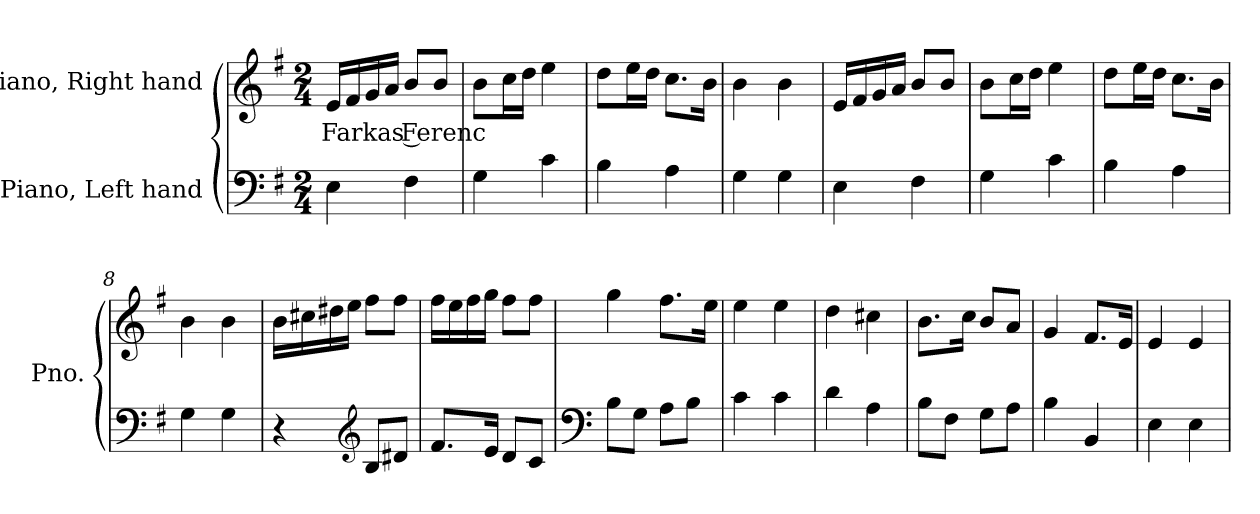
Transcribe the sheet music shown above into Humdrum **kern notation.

**kern	**kern	**text
*part2	*part1	*part1
*staff2	*staff1	*staff1
*I"Piano, Left hand	*I"Piano, Right hand	*
*I'Pno.	*I'Pno.	*
*clefF4	*clefG2	*
*k[f#]	*k[f#]	*
*M2/4	*M2/4	*
*MM100	*MM100	*
=1	=1	=1
!	!	!LO:LY:b
4E\	16e/LL	Farkas Ferenc
.	16f#/	.
.	16g/	.
.	16a/JJ	.
4F#\	8b/L	.
.	8b/J	.
=2	=2	=2
4G\	8b\L	.
.	16cc\L	.
.	16dd\JJ	.
4c\	4ee\	.
=3	=3	=3
4B\	8dd\L	.
.	16ee\L	.
.	16dd\JJ	.
4A\	8.cc\L	.
.	16b\Jk	.
=4	=4	=4
4G\	4b\	.
4G\	4b\	.
=5	=5	=5
4E\	16e/LL	.
.	16f#/	.
.	16g/	.
.	16a/JJ	.
4F#\	8b/L	.
.	8b/J	.
!!LO:LB:g=z
=6	=6	=6
4G\	8b\L	.
.	16cc\L	.
.	16dd\JJ	.
4c\	4ee\	.
=7	=7	=7
4B\	8dd\L	.
.	16ee\L	.
.	16dd\JJ	.
4A\	8.cc\L	.
.	16b\Jk	.
=8	=8	=8
4G\	4b\	.
4G\	4b\	.
=9	=9	=9
4r	16b\LL	.
.	16cc#X\	.
.	16dd#X\	.
.	16ee\JJ	.
*clefG2	*	*
8B/L	8ff#\L	.
8d#X/J	8ff#\J	.
=10	=10	=10
8.f#/L	16ff#\LL	.
.	16ee\	.
.	16ff#\	.
16e/Jk	16gg\JJ	.
8d/L	8ff#\L	.
8c/J	8ff#\J	.
=11	=11	=11
*clefF4	*	*
8B\L	4gg\	.
8G\J	.	.
8A\L	8.ff#\L	.
8B\J	.	.
.	16ee\Jk	.
=12	=12	=12
4c\	4ee\	.
4c\	4ee\	.
!!LO:LB:g=z
=13	=13	=13
4d\	4dd\	.
4A\	4cc#X\	.
=14	=14	=14
8B\L	8.b\L	.
8F#\J	.	.
.	16cc\Jk	.
8G\L	8b/L	.
8A\J	8a/J	.
=15	=15	=15
4B\	4g/	.
4BB/	8.f#/L	.
.	16e/Jk	.
=16	=16	=16
4E\	4e/	.
4E\	4e/	.
=	=	=
*-	*-	*-
